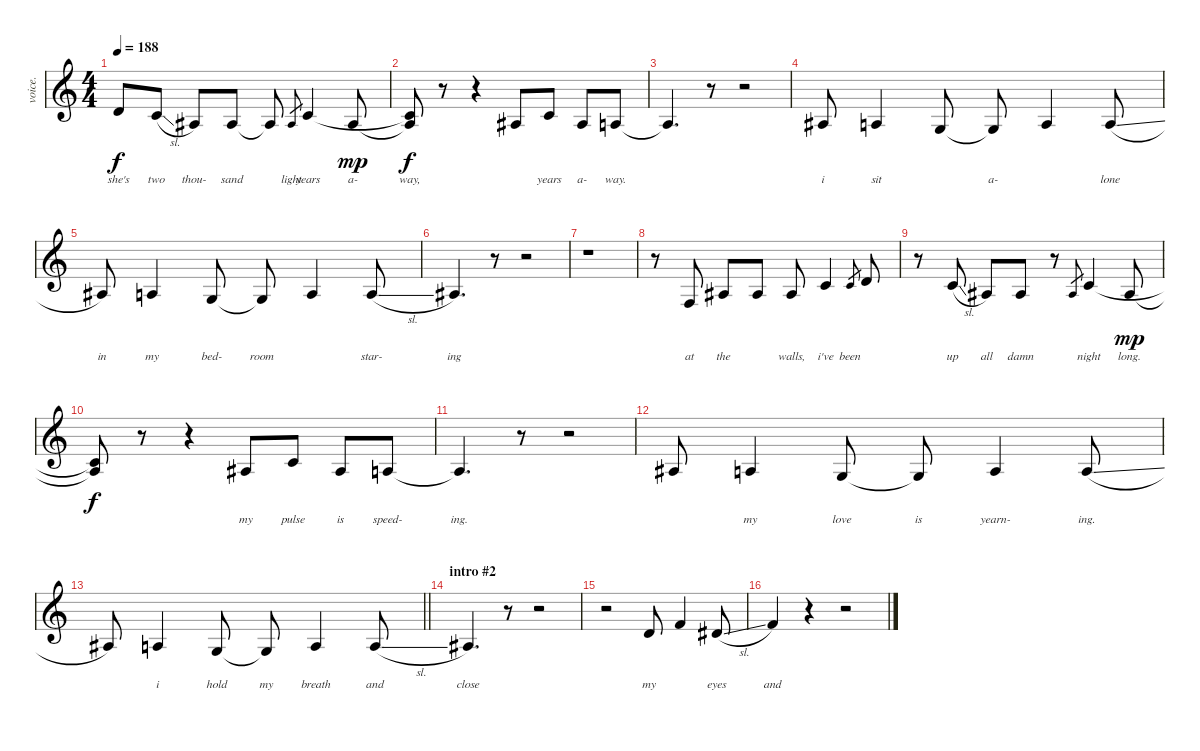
\track ("voice." "voice.") {instrument tuba}
\staff {score}
\tuning (Eb4 Bb3 Gb3 Db3 Ab2 Eb2) {hide}
\ts (4 4)
\tempo 188
\clef g2
\ks c
4.2{t}.8{lyrics (0 "she's") lyrics (1 "") lyrics (2 "") lyrics (3 "") lyrics (4 "") dy f} 2.2{sl}.8{lyrics (0 "two") lyrics (1 "") lyrics (2 "") lyrics (3 "") lyrics (4 "")} 0.2.8{lyrics (0 "thou-") lyrics (1 "") lyrics (2 "") lyrics (3 "") lyrics (4 "")} 0.2.8{lyrics (0 "sand") lyrics (1 "") lyrics (2 "") lyrics (3 "") lyrics (4 "")} 0.2{t}.8{lyrics (0 "") lyrics (1 "") lyrics (2 "") lyrics (3 "") lyrics (4 "")} 0.2.8{lyrics (0 "light") lyrics (1 "") lyrics (2 "") lyrics (3 "") lyrics (4 "") gr} 2.2.4{lyrics (0 "years") lyrics (1 "") lyrics (2 "") lyrics (3 "") lyrics (4 "")} 4.3.8{lyrics (0 "a-") lyrics (1 "") lyrics (2 "") lyrics (3 "") lyrics (4 "") dy mp} |
(2.2{t} 4.3{t}).8{lyrics (0 "way,") lyrics (1 "") lyrics (2 "") lyrics (3 "") lyrics (4 "") dy f} r.8 r.4 4.3.8{lyrics (0 "") lyrics (1 "") lyrics (2 "") lyrics (3 "") lyrics (4 "")} 6.3.8{lyrics (0 "years") lyrics (1 "") lyrics (2 "") lyrics (3 "") lyrics (4 "")} 4.3.8{lyrics (0 "a-") lyrics (1 "") lyrics (2 "") lyrics (3 "") lyrics (4 "")} 3.3.8{lyrics (0 "way.") lyrics (1 "") lyrics (2 "") lyrics (3 "") lyrics (4 "")} |
3.3{t}.4{d lyrics (0 "") lyrics (1 "") lyrics (2 "") lyrics (3 "") lyrics (4 "")} r.8 r.2 |
4.3.8{lyrics (0 "i") lyrics (1 "") lyrics (2 "") lyrics (3 "") lyrics (4 "")} 3.3.4{lyrics (0 "sit") lyrics (1 "") lyrics (2 "") lyrics (3 "") lyrics (4 "")} 1.3.8{lyrics (0 "") lyrics (1 "") lyrics (2 "") lyrics (3 "") lyrics (4 "")} 1.3{t}.8{lyrics (0 "a-") lyrics (1 "") lyrics (2 "") lyrics (3 "") lyrics (4 "")} 3.3.4{lyrics (0 "") lyrics (1 "") lyrics (2 "") lyrics (3 "") lyrics (4 "")} 3.3{sl}.8{lyrics (0 "lone") lyrics (1 "") lyrics (2 "") lyrics (3 "") lyrics (4 "")} |
4.3.8{lyrics (0 "in") lyrics (1 "") lyrics (2 "") lyrics (3 "") lyrics (4 "")} 3.3.4{lyrics (0 "my") lyrics (1 "") lyrics (2 "") lyrics (3 "") lyrics (4 "")} 1.3.8{lyrics (0 "bed-") lyrics (1 "") lyrics (2 "") lyrics (3 "") lyrics (4 "")} 1.3{t}.8{lyrics (0 "room") lyrics (1 "") lyrics (2 "") lyrics (3 "") lyrics (4 "")} 3.3.4{lyrics (0 "") lyrics (1 "") lyrics (2 "") lyrics (3 "") lyrics (4 "")} 3.3{sl}.8{lyrics (0 "star-") lyrics (1 "") lyrics (2 "") lyrics (3 "") lyrics (4 "")} |
4.3.4{d lyrics (0 "ing") lyrics (1 "") lyrics (2 "") lyrics (3 "") lyrics (4 "")} r.8 r.2 |
r.1 |
r.8 4.4.8{lyrics (0 "at") lyrics (1 "") lyrics (2 "") lyrics (3 "") lyrics (4 "")} 4.3.8{lyrics (0 "the") lyrics (1 "") lyrics (2 "") lyrics (3 "") lyrics (4 "")} 4.3.8{lyrics (0 "") lyrics (1 "") lyrics (2 "") lyrics (3 "") lyrics (4 "")} 4.3.8{lyrics (0 "walls,") lyrics (1 "") lyrics (2 "") lyrics (3 "") lyrics (4 "")} 6.3.4{lyrics (0 "i've") lyrics (1 "") lyrics (2 "") lyrics (3 "") lyrics (4 "")} 2.2.8{lyrics (0 "been") lyrics (1 "") lyrics (2 "") lyrics (3 "") lyrics (4 "") gr} 4.2.8{lyrics (0 "") lyrics (1 "") lyrics (2 "") lyrics (3 "") lyrics (4 "")} |
r.8 2.2{sl}.8{lyrics (0 "up") lyrics (1 "") lyrics (2 "") lyrics (3 "") lyrics (4 "")} 0.2.8{lyrics (0 "all") lyrics (1 "") lyrics (2 "") lyrics (3 "") lyrics (4 "")} 0.2.8{lyrics (0 "damn") lyrics (1 "") lyrics (2 "") lyrics (3 "") lyrics (4 "")} r.8 0.2.8{lyrics (0 "") lyrics (1 "") lyrics (2 "") lyrics (3 "") lyrics (4 "") gr} 2.2.4{lyrics (0 "night") lyrics (1 "") lyrics (2 "") lyrics (3 "") lyrics (4 "")} 4.3.8{lyrics (0 "long.") lyrics (1 "") lyrics (2 "") lyrics (3 "") lyrics (4 "") dy mp} |
(2.2{t} 4.3{t}).8{lyrics (0 "") lyrics (1 "") lyrics (2 "") lyrics (3 "") lyrics (4 "") dy f} r.8 r.4 4.3.8{lyrics (0 "my") lyrics (1 "") lyrics (2 "") lyrics (3 "") lyrics (4 "")} 6.3.8{lyrics (0 "pulse") lyrics (1 "") lyrics (2 "") lyrics (3 "") lyrics (4 "")} 4.3.8{lyrics (0 "is") lyrics (1 "") lyrics (2 "") lyrics (3 "") lyrics (4 "")} 3.3.8{lyrics (0 "speed-") lyrics (1 "") lyrics (2 "") lyrics (3 "") lyrics (4 "")} |
3.3{t}.4{d lyrics (0 "ing.") lyrics (1 "") lyrics (2 "") lyrics (3 "") lyrics (4 "")} r.8 r.2 |
4.3.8{lyrics (0 "") lyrics (1 "") lyrics (2 "") lyrics (3 "") lyrics (4 "")} 3.3.4{lyrics (0 "my") lyrics (1 "") lyrics (2 "") lyrics (3 "") lyrics (4 "")} 1.3.8{lyrics (0 "love") lyrics (1 "") lyrics (2 "") lyrics (3 "") lyrics (4 "")} 1.3{t}.8{lyrics (0 "is") lyrics (1 "") lyrics (2 "") lyrics (3 "") lyrics (4 "")} 3.3.4{lyrics (0 "yearn-") lyrics (1 "") lyrics (2 "") lyrics (3 "") lyrics (4 "")} 3.3{sl}.8{lyrics (0 "ing.") lyrics (1 "") lyrics (2 "") lyrics (3 "") lyrics (4 "")} |
\barLineRight lightlight
4.3.8{lyrics (0 "") lyrics (1 "") lyrics (2 "") lyrics (3 "") lyrics (4 "")} 3.3.4{lyrics (0 "i") lyrics (1 "") lyrics (2 "") lyrics (3 "") lyrics (4 "")} 1.3.8{lyrics (0 "hold") lyrics (1 "") lyrics (2 "") lyrics (3 "") lyrics (4 "")} 1.3{t}.8{lyrics (0 "my") lyrics (1 "") lyrics (2 "") lyrics (3 "") lyrics (4 "")} 3.3.4{lyrics (0 "breath") lyrics (1 "") lyrics (2 "") lyrics (3 "") lyrics (4 "")} 3.3{sl}.8{lyrics (0 "and") lyrics (1 "") lyrics (2 "") lyrics (3 "") lyrics (4 "")} |
\section ("" "intro #2")
4.3.4{d lyrics (0 "close") lyrics (1 "") lyrics (2 "") lyrics (3 "") lyrics (4 "")} r.8 r.2 |
r.2 4.2.8{lyrics (0 "my") lyrics (1 "") lyrics (2 "") lyrics (3 "") lyrics (4 "")} 2.1.4{lyrics (0 "") lyrics (1 "") lyrics (2 "") lyrics (3 "") lyrics (4 "")} 0.1{sl}.8{lyrics (0 "eyes") lyrics (1 "") lyrics (2 "") lyrics (3 "") lyrics (4 "")} |
2.1.4{lyrics (0 "and") lyrics (1 "") lyrics (2 "") lyrics (3 "") lyrics (4 "")} r.4 r.2
